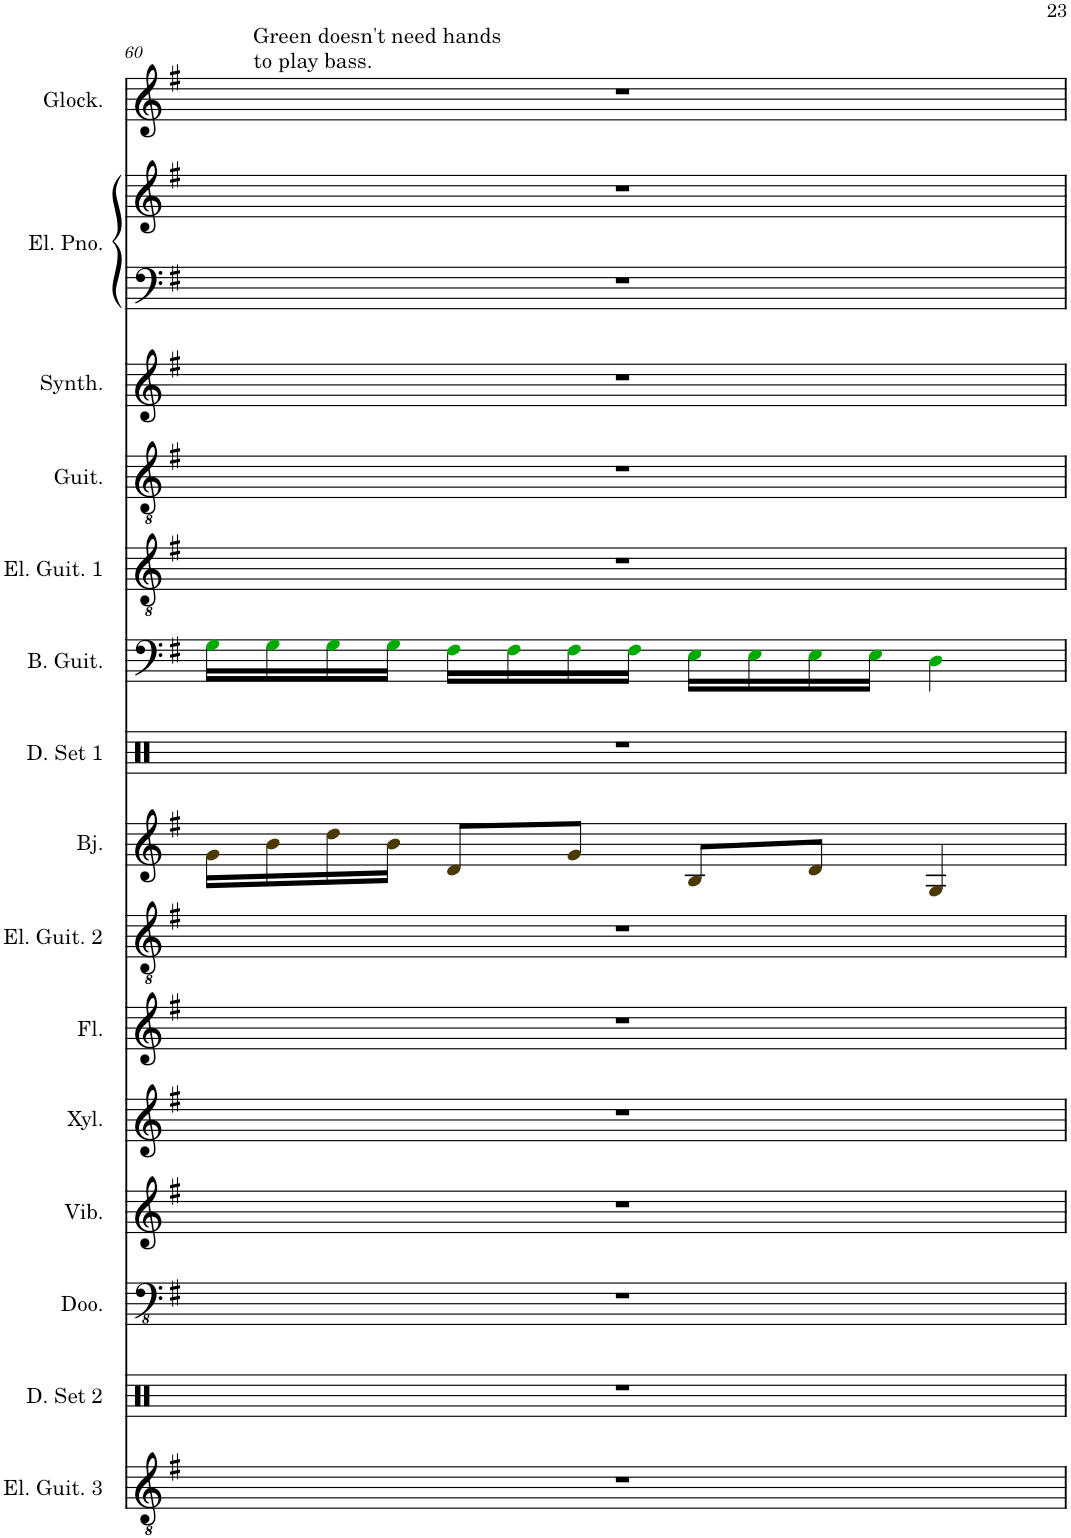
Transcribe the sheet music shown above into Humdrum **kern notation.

**kern	**kern	**kern	**kern	**kern	**kern	**kern	**kern	**kern	**kern	**kern	**kern	**kern	**kern	**kern	**kern
*part15	*part14	*part13	*part12	*part11	*part10	*part9	*part8	*part7	*part6	*part5	*part4	*part3	*part2	*part2	*part1
*staff16	*staff15	*staff14	*staff13	*staff12	*staff11	*staff10	*staff9	*staff8	*staff7	*staff6	*staff5	*staff4	*staff3	*staff2	*staff1
*I"Electric Guitar 3	*I"Drumset 2	*I"Didgeridoo	*I"Vibraphone	*I"Xylophone	*I"Flute	*I"Electric Guitar 2	*I"Banjo	*I"Drumset 1	*I"Bass Guitar	*I"Electric Guitar 1	*I"Guitar	*I"Square Synthesizer	*I"Electric Piano	*	*I"Glockenspiel
*I'El. Guit. 3	*I'D. Set 2	*I'Doo.	*I'Vib.	*I'Xyl.	*I'Fl.	*I'El. Guit. 2	*I'Bj.	*I'D. Set 1	*I'B. Guit.	*I'El. Guit. 1	*I'Guit.	*I'Synth.	*I'El. Pno.	*	*I'Glock.
!!LO:PB:g=z
*clefGv2	*clefX	*clefFv4	*clefG2	*clefG2	*clefG2	*clefGv2	*clefG2	*clefX	*clefF4	*clefGv2	*clefGv2	*clefG2	*clefF4	*clefG2	*clefG2
*	*	*	*	*Trd-7c-12	*	*	*	*	*Trd7c12	*	*	*	*	*	*Trd-14c-24
*k[f#]	*k[]	*k[f#]	*k[f#]	*k[f#]	*k[f#]	*k[f#]	*k[f#]	*k[]	*k[f#]	*k[f#]	*k[f#]	*k[f#]	*k[f#]	*k[f#]	*k[f#]
*M4/4	*M4/4	*M4/4	*M4/4	*M4/4	*M4/4	*M4/4	*M4/4	*M4/4	*M4/4	*M4/4	*M4/4	*M4/4	*M4/4	*M4/4	*M4/4
=60	=60	=60	=60	=60	=60	=60	=60	=60	=60	=60	=60	=60	=60	=60	=60
!	!	!	!	!	!	!	!	!	!	!	!	!	!	!	!LO:TX:a:t=Green doesn't need hands
!	!	!	!	!	!	!	!	!	!	!	!	!	!	!	!LO:TX:a:t=to play bass.
1r	1r	1r	1r	1r	1r	1r	16gi\LL	1r	16Gj\LL	1r	1r	1r	1r	1r	1r
.	.	.	.	.	.	.	16bi\	.	16Gj\	.	.	.	.	.	.
.	.	.	.	.	.	.	16ddi\	.	16Gj\	.	.	.	.	.	.
.	.	.	.	.	.	.	16bi\JJ	.	16Gj\JJ	.	.	.	.	.	.
.	.	.	.	.	.	.	8di/L	.	16F#j\LL	.	.	.	.	.	.
.	.	.	.	.	.	.	.	.	16F#j\	.	.	.	.	.	.
.	.	.	.	.	.	.	8gi/J	.	16F#j\	.	.	.	.	.	.
.	.	.	.	.	.	.	.	.	16F#j\JJ	.	.	.	.	.	.
.	.	.	.	.	.	.	8Bi/L	.	16Ej\LL	.	.	.	.	.	.
.	.	.	.	.	.	.	.	.	16Ej\	.	.	.	.	.	.
.	.	.	.	.	.	.	8di/J	.	16Ej\	.	.	.	.	.	.
.	.	.	.	.	.	.	.	.	16Ej\JJ	.	.	.	.	.	.
.	.	.	.	.	.	.	4Gi/	.	4Dj\	.	.	.	.	.	.
=	=	=	=	=	=	=	=	=	=	=	=	=	=	=	=
*-	*-	*-	*-	*-	*-	*-	*-	*-	*-	*-	*-	*-	*-	*-	*-
